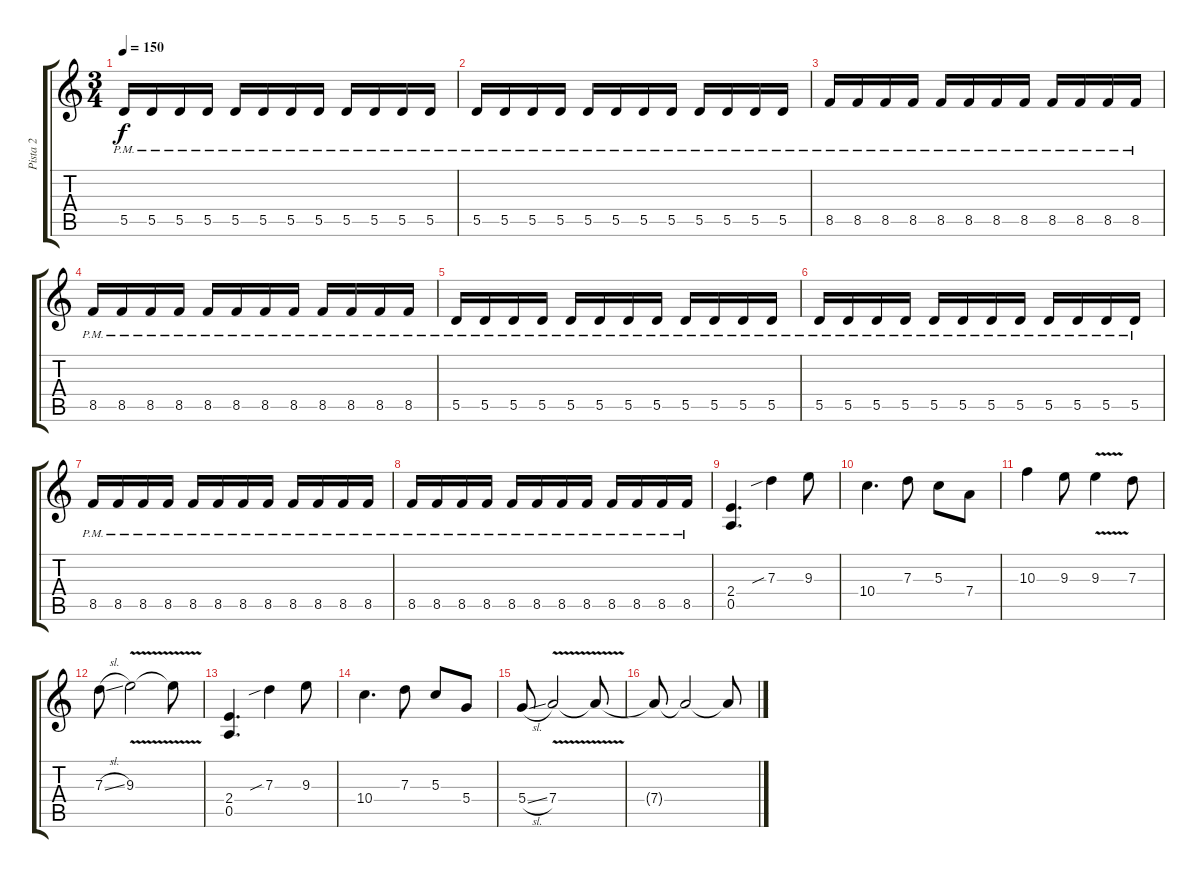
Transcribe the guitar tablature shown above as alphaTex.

\track ("Pista 2" "Pista 2") {instrument distortionguitar}
\staff {score tabs}
\tuning (E4 B3 G3 D3 A2 E2) {hide}
\ts (3 4)
\tempo 150
\clef g2
\ks c
5.5{pm}.16{dy f} 5.5{pm}.16 5.5{pm}.16 5.5{pm}.16 5.5{pm}.16 5.5{pm}.16 5.5{pm}.16 5.5{pm}.16 5.5{pm}.16 5.5{pm}.16 5.5{pm}.16 5.5{pm}.16 |
5.5{pm}.16 5.5{pm}.16 5.5{pm}.16 5.5{pm}.16 5.5{pm}.16 5.5{pm}.16 5.5{pm}.16 5.5{pm}.16 5.5{pm}.16 5.5{pm}.16 5.5{pm}.16 5.5{pm}.16 |
8.5{pm}.16 8.5{pm}.16 8.5{pm}.16 8.5{pm}.16 8.5{pm}.16 8.5{pm}.16 8.5{pm}.16 8.5{pm}.16 8.5{pm}.16 8.5{pm}.16 8.5{pm}.16 8.5{pm}.16 |
8.5{pm}.16 8.5{pm}.16 8.5{pm}.16 8.5{pm}.16 8.5{pm}.16 8.5{pm}.16 8.5{pm}.16 8.5{pm}.16 8.5{pm}.16 8.5{pm}.16 8.5{pm}.16 8.5{pm}.16 |
5.5{pm}.16 5.5{pm}.16 5.5{pm}.16 5.5{pm}.16 5.5{pm}.16 5.5{pm}.16 5.5{pm}.16 5.5{pm}.16 5.5{pm}.16 5.5{pm}.16 5.5{pm}.16 5.5{pm}.16 |
5.5{pm}.16 5.5{pm}.16 5.5{pm}.16 5.5{pm}.16 5.5{pm}.16 5.5{pm}.16 5.5{pm}.16 5.5{pm}.16 5.5{pm}.16 5.5{pm}.16 5.5{pm}.16 5.5{pm}.16 |
8.5{pm}.16 8.5{pm}.16 8.5{pm}.16 8.5{pm}.16 8.5{pm}.16 8.5{pm}.16 8.5{pm}.16 8.5{pm}.16 8.5{pm}.16 8.5{pm}.16 8.5{pm}.16 8.5{pm}.16 |
8.5{pm}.16 8.5{pm}.16 8.5{pm}.16 8.5{pm}.16 8.5{pm}.16 8.5{pm}.16 8.5{pm}.16 8.5{pm}.16 8.5{pm}.16 8.5{pm}.16 8.5{pm}.16 8.5{pm}.16 |
(2.4 0.5).4{d} 7.3{sib}.4 9.3.8 |
10.4.4{d} 7.3.8 5.3.8 7.4.8 |
10.3.4 9.3.8 9.3{v}.4 7.3.8 |
7.3{sl}.8 9.3{v}.2 9.3{t}.8 |
(2.4 0.5).4{d} 7.3{sib}.4 9.3.8 |
10.4.4{d} 7.3.8 5.3.8 5.4.8 |
5.4{sl}.8 7.4{v}.2 7.4{t}.8 |
7.4{t}.8 7.4{t}.2 7.4{t}.8
